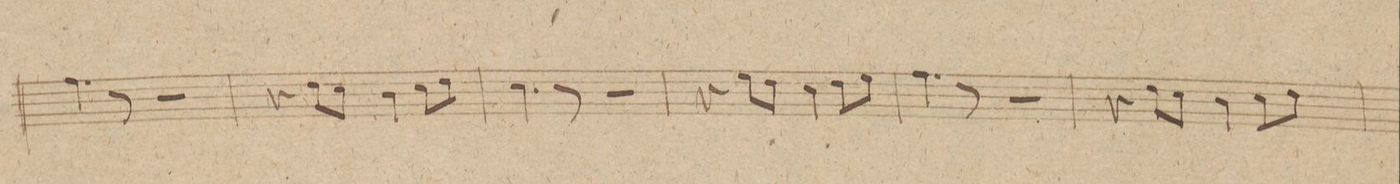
**kern	**dynam
*I"Oboi 1mo	*
*clefG2	*
*k[f#c#g#]	*
*met(c|)	*
*M2/2	*
4.ff#\	.
8r	.
2r	.
=40	=40
4r	.
8dd\L	.
8cc#\J	.
4b\	.
8cc#\L	.
8dd\J	.
=41	=41
4.cc#\	.
8r	.
2r	.
=42	=42
4r	.
8ee\L	.
8dd\J	.
4cc#\	.
8dd\L	.
8ee\J	.
=43	=43
4.ff#\	.
8r	.
2r	.
=44	=44
4r	.
8dd\L	.
8cc#\J	.
4b\	.
8cc#\L	.
8dd\J	.
=45	=45
*-	*-
